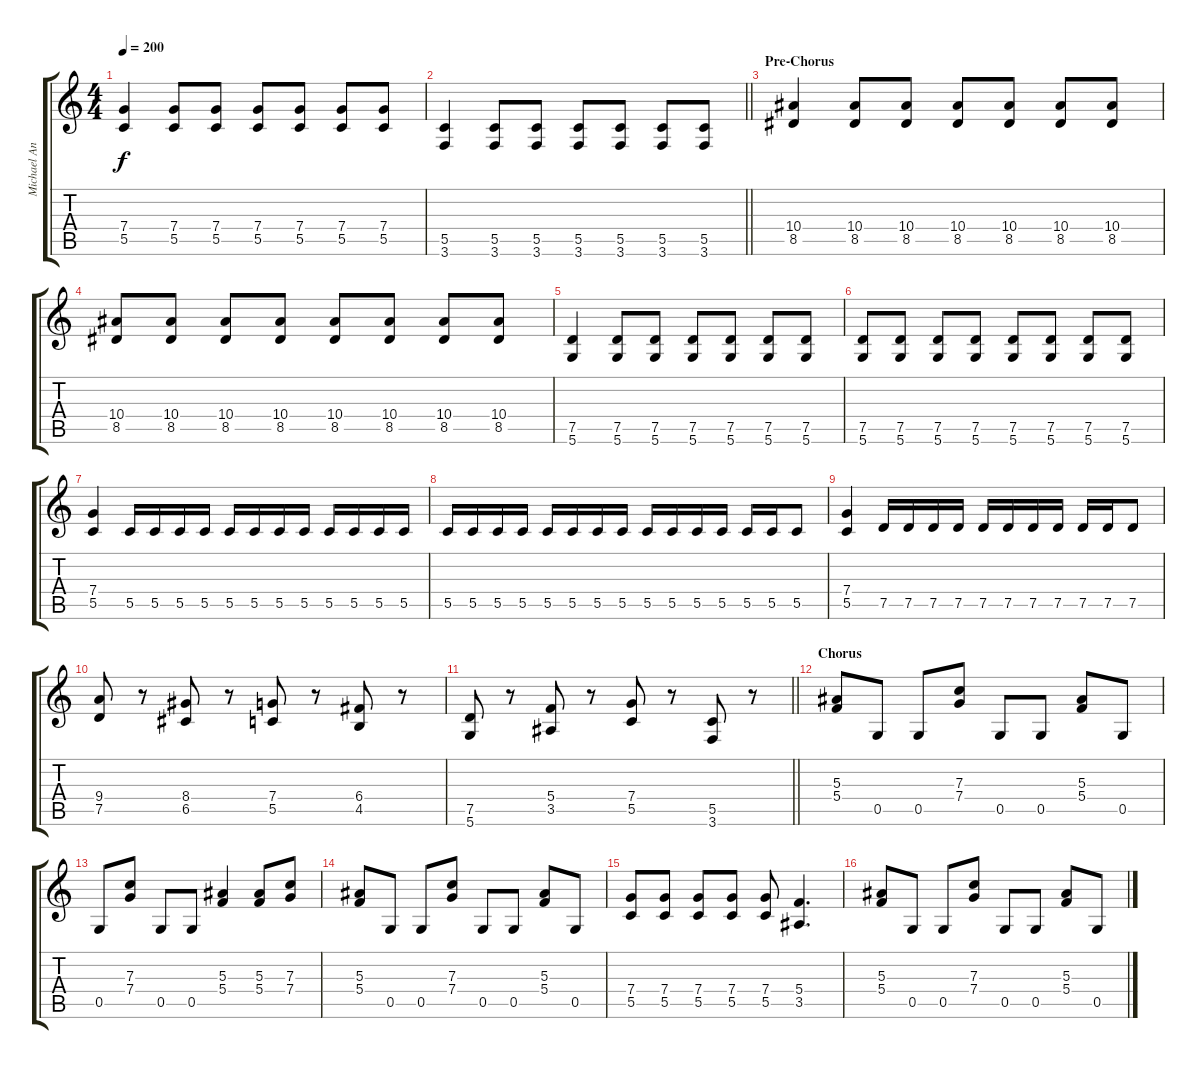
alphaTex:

\track ("Michael Angelo" "Michael An") {instrument distortionguitar}
\staff {score tabs}
\tuning (D4 A3 F3 C3 G2 D2) {hide}
\ts (4 4)
\tempo 200
\clef g2
\ks c
(7.4 5.5).4{dy f} (7.4 5.5).8 (7.4 5.5).8 (7.4 5.5).8 (7.4 5.5).8 (7.4 5.5).8 (7.4 5.5).8 |
\barLineRight lightlight
(5.5 3.6).4 (5.5 3.6).8 (5.5 3.6).8 (5.5 3.6).8 (5.5 3.6).8 (5.5 3.6).8 (5.5 3.6).8 |
\section ("" "Pre-Chorus")
(10.4 8.5).4 (10.4 8.5).8 (10.4 8.5).8 (10.4 8.5).8 (10.4 8.5).8 (10.4 8.5).8 (10.4 8.5).8 |
(10.4 8.5).8 (10.4 8.5).8 (10.4 8.5).8 (10.4 8.5).8 (10.4 8.5).8 (10.4 8.5).8 (10.4 8.5).8 (10.4 8.5).8 |
(7.5 5.6).4 (7.5 5.6).8 (7.5 5.6).8 (7.5 5.6).8 (7.5 5.6).8 (7.5 5.6).8 (7.5 5.6).8 |
(7.5 5.6).8 (7.5 5.6).8 (7.5 5.6).8 (7.5 5.6).8 (7.5 5.6).8 (7.5 5.6).8 (7.5 5.6).8 (7.5 5.6).8 |
(7.4 5.5).4 5.5.16 5.5.16 5.5.16 5.5.16 5.5.16 5.5.16 5.5.16 5.5.16 5.5.16 5.5.16 5.5.16 5.5.16 |
5.5.16 5.5.16 5.5.16 5.5.16 5.5.16 5.5.16 5.5.16 5.5.16 5.5.16 5.5.16 5.5.16 5.5.16 5.5.16 5.5.16 5.5.8 |
(7.4 5.5).4 7.5.16 7.5.16 7.5.16 7.5.16 7.5.16 7.5.16 7.5.16 7.5.16 7.5.16 7.5.16 7.5.8 |
(9.4 7.5).8 r.8 (8.4 6.5).8 r.8 (7.4 5.5).8 r.8 (6.4 4.5).8 r.8 |
\barLineRight lightlight
(7.5 5.6).8 r.8 (5.4 3.5).8 r.8 (7.4 5.5).8 r.8 (5.5 3.6).8 r.8 |
\section ("" "Chorus")
(5.3 5.4).8 0.5.8 0.5.8 (7.3 7.4).8 0.5.8 0.5.8 (5.3 5.4).8 0.5.8 |
0.5.8 (7.3 7.4).8 0.5.8 0.5.8 (5.3 5.4).4 (5.3 5.4).8 (7.3 7.4).8 |
(5.3 5.4).8 0.5.8 0.5.8 (7.3 7.4).8 0.5.8 0.5.8 (5.3 5.4).8 0.5.8 |
(7.4 5.5).8 (7.4 5.5).8 (7.4 5.5).8 (7.4 5.5).8 (7.4 5.5).8 (5.4 3.5).4{d} |
(5.3 5.4).8 0.5.8 0.5.8 (7.3 7.4).8 0.5.8 0.5.8 (5.3 5.4).8 0.5.8
